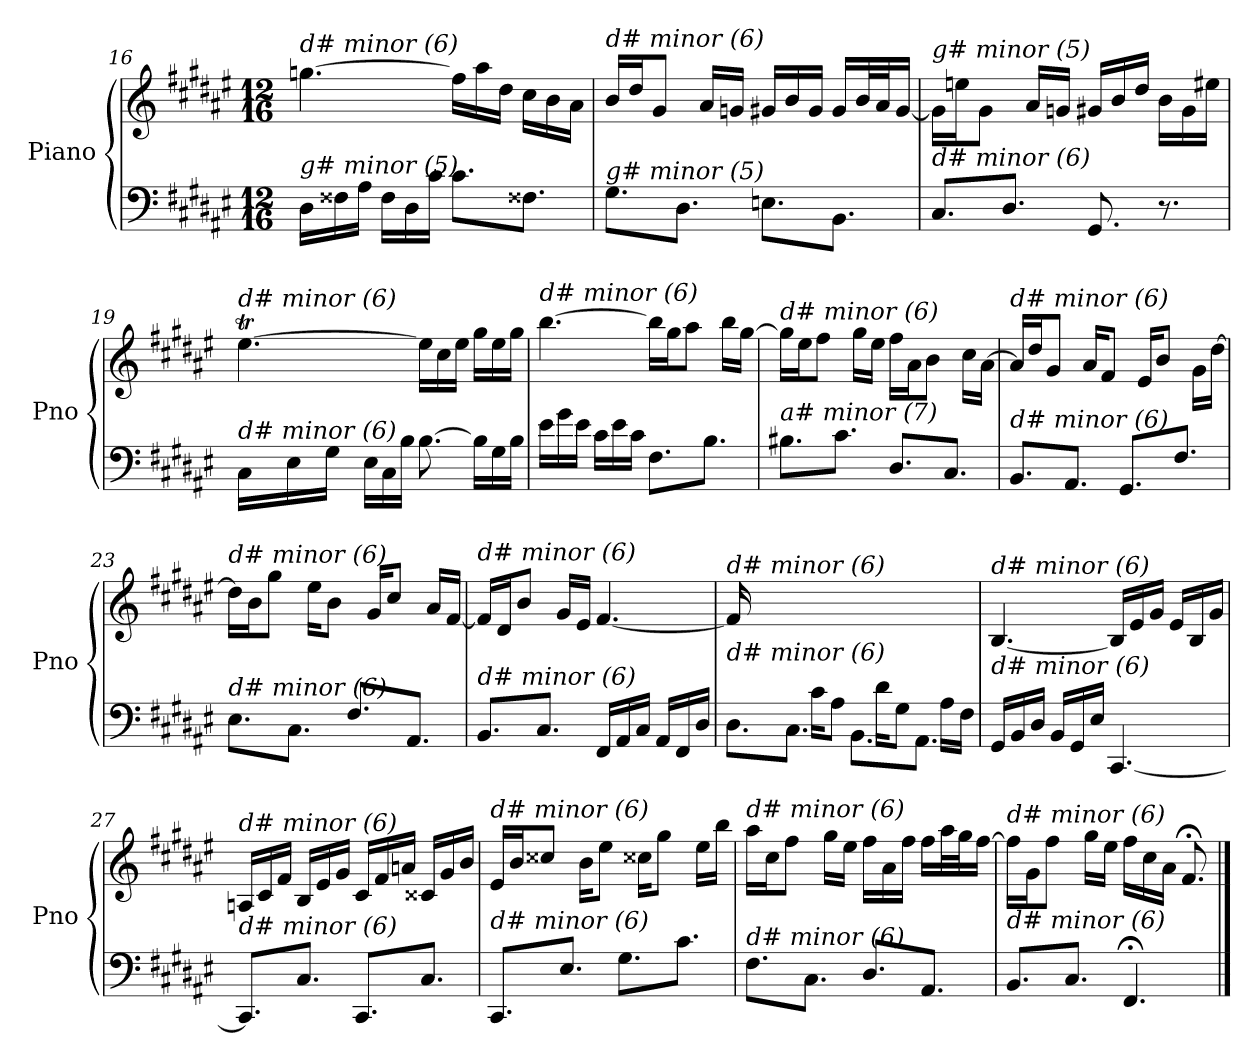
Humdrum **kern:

**kern	**kern
*part1	*part1
*staff2	*staff1
*I"Piano	*
*I'Pno	*
!!LO:LB:g=z
*clefF4	*clefG2
*k[f#c#g#d#a#e#]	*k[f#c#g#d#a#e#]
*F#:	*F#:
*M12/16	*M12/16
=16	=16
!	!LO:TX:i:t=d# minor (6)
!LO:TX:i:t=g# minor (5)	!
16D#\LL	[4.ggni\
16F##X\	.
16A#\JJ	.
16F##\LL	.
16D#\	.
16c#\JJ	.
8.c#\L	16ff##\LL]
.	16aa#\
.	16dd#\JJ
8.F##X\J	16cc#\LL
.	16b\
.	16a#\JJ
=17	=17
!	!LO:TX:i:t=d# minor (6)
!LO:TX:i:t=g# minor (5)	!
8.G#\L	16b/LL
.	16dd#/J
.	8g#/J
8.D#\J	.
.	16a#/LL
.	16gni/JJ
8.En\L	16g#/LL
.	16b/
.	16g#/JJ
8.BB\J	16g#/LL
.	32b/L
.	32a#/J
.	[16g#/JJ
=18	=18
!	!LO:TX:i:t=g# minor (5)
!LO:TX:i:t=d# minor (6)	!
8.C#/L	16g#\LL]
.	16een\J
.	8g#\J
8.D#/J	.
.	16a#/LL
.	16gni/JJ
8.GG#/	16g#/LL
.	16b/
.	16dd#/JJ
8.r	16b\LL
.	16g#\
.	16ee#X\JJ
!!LO:LB:g=z
=19	=19
*^	*^
*	*	*	*Xtuplet
!	!	!LO:TX:i:t=d# minor (6)	!
!LO:TX:i:t=d# minor (6)	!	!	!
4.ryy	16C#\LL	[4.ee#t\	112%3ff#yy
.	.	.	112%3ee#yy
.	.	.	112%3ff#yy
.	16E#\	.	.
.	.	.	112%3ee#yy
.	.	.	112%3ff#yy
.	16G#\JJ	.	.
.	.	.	112%3ee#yy
.	.	.	14%3ee#yy
.	16E#\LL	.	.
.	16C#\	.	.
.	16B\JJ	.	.
4.ryy	[8.B\	16ee#\LL]	4.ryy
.	.	16cc#\	.
.	.	16ee#\JJ	.
.	16B\LL]	16gg#\LL	.
.	16G#\	16ee#\	.
.	16B\JJ	16gg#\JJ	.
*	*	*v	*v
=20	=20	=20
!	!	!LO:TX:i:t=d# minor (6)
!LO:TX:i:t=d# minor (6)	!	!
*v	*v	*
16e#\LL	[4.bb\
16g#\	.
16e#\JJ	.
16c#\LL	.
16e#\	.
16c#\JJ	.
8.F#\L	16bb\LL]
.	16gg#\J
.	8aa#\J
8.B\J	.
.	16bb\LL
.	[16gg#\JJ
=21	=21
!	!LO:TX:i:t=d# minor (6)
!LO:TX:i:t=a# minor (7)	!
8.B#X\L	16gg#\LL]
.	16ee#\J
.	8ff#\J
8.c#\J	.
.	16gg#\LL
.	16ee#\JJ
8.D#/L	16ff#\LL
.	16a#\J
.	8b\J
8.C#/J	.
.	16cc#\LL
.	[16a#\JJ
=22	=22
!	!LO:TX:i:t=d# minor (6)
!LO:TX:i:t=d# minor (6)	!
8.BB/L	16a#/LL]
.	16dd#/J
.	8g#/J
8.AA#/J	.
.	16a#/KL
.	8f#/J
8.GG#/L	.
.	16e#/KL
.	8b/J
8.F#/J	.
.	16g#\LL
.	[16dd#\JJ
!!LO:LB:g=z
=23	=23
!	!LO:TX:i:t=d# minor (6)
!LO:TX:i:t=d# minor (6)	!
8.E#\L	16dd#\LL]
.	16b\J
.	8gg#\J
8.C#\J	.
.	16ee#\KL
.	8b\J
8.F#/L	.
.	16g#/KL
.	8cc#/J
8.AA#/J	.
.	16a#/LL
.	[16f#/JJ
=24	=24
!	!LO:TX:i:t=d# minor (6)
!LO:TX:i:t=d# minor (6)	!
8.BB/L	16f#/LL]
.	16d#/J
.	8b/J
8.C#/J	.
.	16g#/LL
.	16e#/JJ
16FF#/LL	[4.f#/
16AA#/	.
16C#/JJ	.
16AA#/LL	.
16FF#/	.
16D#/JJ	.
=25	=25
*^	*
!	!	!LO:TX:i:t=d# minor (6)
!LO:TX:i:t=d# minor (6)	!	!
16ryy	8.D#\L	16f#/LL]
16A#/J	.	2ryy
8B/J	.	.
.	8.C#\J	.
16c#\KL	.	.
8A#\J	.	.
.	8.BB\L	.
16d#\KL	.	.
8G#\J	.	.
.	8.AA#\J	8.ryy
16A#\LL	.	.
16F#\JJ	.	.
*v	*v	*
=26	=26
!	!LO:TX:i:t=d# minor (6)
!LO:TX:i:t=d# minor (6)	!
16GG#/LL	[4.B/
16BB/	.
16D#/JJ	.
16BB/LL	.
16GG#/	.
16E#/JJ	.
[4.CC#/	16B/LL]
.	16e#/
.	16g#/JJ
.	16e#/LL
.	16B/
.	16g#/JJ
!!LO:LB:g=z
=27	=27
!	!LO:TX:i:t=d# minor (6)
!LO:TX:i:t=d# minor (6)	!
8.CC#/L]	16An/LL
.	16c#/
.	16f#/JJ
8.C#/J	16B/LL
.	16e#/
.	16g#/JJ
8.CC#/L	16c#/LL
.	16f#/
.	16an/JJ
8.C#/J	16c##Xi/LL
.	16g#/
.	16b/JJ
=28	=28
!	!LO:TX:i:t=d# minor (6)
!LO:TX:i:t=d# minor (6)	!
8.CC#/L	16e#/LL
.	16b/J
.	8cc##Xi/J
8.E#/J	.
.	16b\KL
.	8ee#\J
8.G#\L	.
.	16cc##Xi\KL
.	8gg#\J
8.c#\J	.
.	16ee#\LL
.	16bb\JJ
=29	=29
!	!LO:TX:i:t=d# minor (6)
!LO:TX:i:t=d# minor (6)	!
8.F#\L	16aa#\LL
.	16cc#\J
.	8ff#\J
8.C#\J	.
.	16gg#\LL
.	16ee#\JJ
8.D#/L	16ff#\LL
.	16a#\
.	16ff#\JJ
8.AA#/J	16ff#\LL
.	32aa#\L
.	32gg#\J
.	[16ff#\JJ
=30	=30
!	!LO:TX:i:t=d# minor (6)
!LO:TX:i:t=d# minor (6)	!
8.BB/L	16ff#\LL]
.	16g#\J
.	8ff#\J
8.C#/J	.
.	16gg#\LL
.	16ee#\JJ
4.FF#;/	16ff#\LL
.	16cc#\
.	16a#\JJ
.	8.f#;</
==	==
*-	*-
